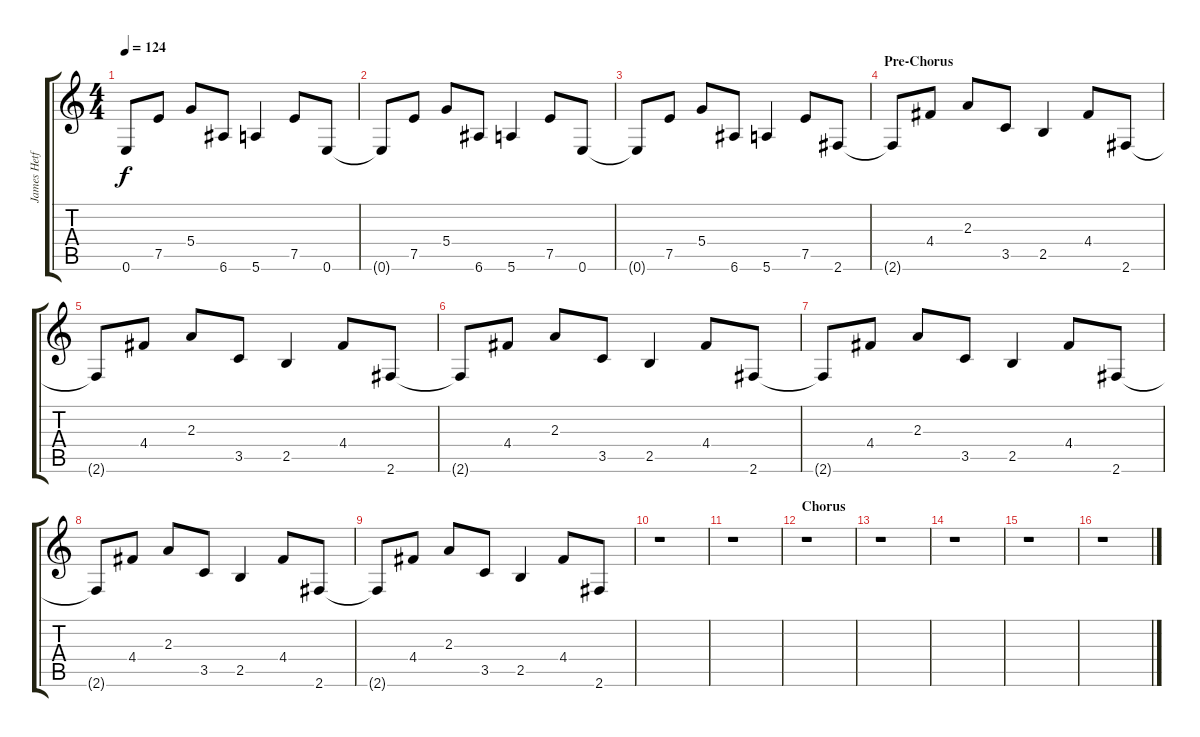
\track ("James Hetfield (Acoustic Interlude)" "James Hetf") {instrument acousticguitarsteel}
\staff {score tabs}
\tuning (E4 B3 G3 D3 A2 E2) {hide}
\ts (4 4)
\tempo 124
\clef g2
\ks c
0.6{t}.8{dy f} 7.5.8 5.4.8 6.6.8 5.6.4 7.5.8 0.6.8 |
0.6{t}.8 7.5.8 5.4.8 6.6.8 5.6.4 7.5.8 0.6.8 |
0.6{t}.8 7.5.8 5.4.8 6.6.8 5.6.4 7.5.8 2.6.8 |
\section ("" "Pre-Chorus")
2.6{t}.8 4.4.8 2.3.8 3.5.8 2.5.4 4.4.8 2.6.8 |
2.6{t}.8 4.4.8 2.3.8 3.5.8 2.5.4 4.4.8 2.6.8 |
2.6{t}.8 4.4.8 2.3.8 3.5.8 2.5.4 4.4.8 2.6.8 |
2.6{t}.8 4.4.8 2.3.8 3.5.8 2.5.4 4.4.8 2.6.8 |
2.6{t}.8 4.4.8 2.3.8 3.5.8 2.5.4 4.4.8 2.6.8 |
2.6{t}.8 4.4.8 2.3.8 3.5.8 2.5.4 4.4.8 2.6.8 |
r.1 |
r.1 |
\section ("" "Chorus")
r.1 |
r.1 |
r.1 |
r.1 |
r.1
